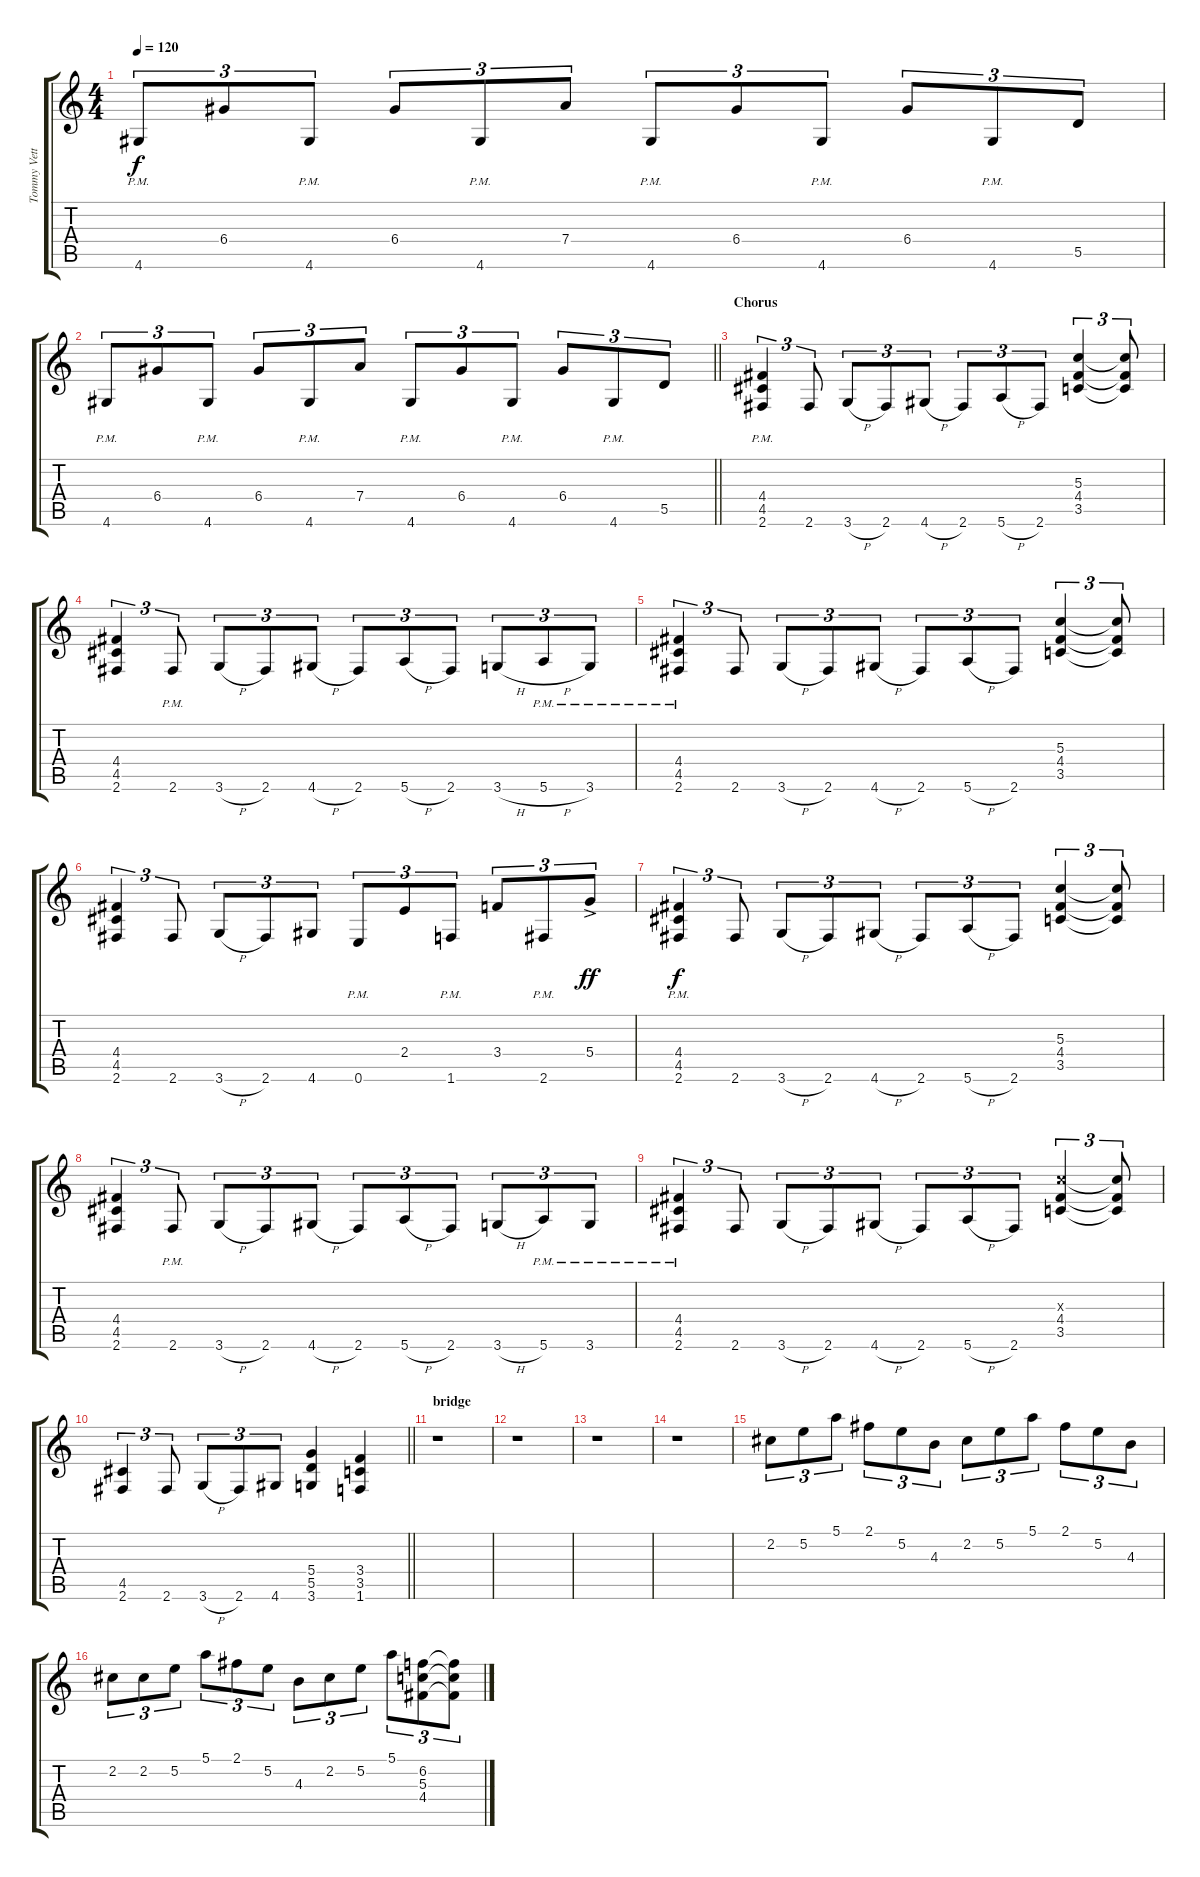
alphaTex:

\track ("Tommy Vetterli 2" "Tommy Vett") {instrument overdrivenguitar}
\staff {score tabs}
\tuning (E4 B3 G3 D3 A2 E2) {hide}
\ts (4 4)
\tempo 120
\clef g2
\ks c
4.6{pm}.8{tu (3 2) dy f} 6.4.8{tu (3 2)} 4.6{pm}.8{tu (3 2)} 6.4.8{tu (3 2)} 4.6{pm}.8{tu (3 2)} 7.4.8{tu (3 2)} 4.6{pm}.8{tu (3 2)} 6.4.8{tu (3 2)} 4.6{pm}.8{tu (3 2)} 6.4.8{tu (3 2)} 4.6{pm}.8{tu (3 2)} 5.5.8{tu (3 2)} |
\barLineRight lightlight
4.6{pm}.8{tu (3 2)} 6.4.8{tu (3 2)} 4.6{pm}.8{tu (3 2)} 6.4.8{tu (3 2)} 4.6{pm}.8{tu (3 2)} 7.4.8{tu (3 2)} 4.6{pm}.8{tu (3 2)} 6.4.8{tu (3 2)} 4.6{pm}.8{tu (3 2)} 6.4.8{tu (3 2)} 4.6{pm}.8{tu (3 2)} 5.5.8{tu (3 2)} |
\section ("" "Chorus")
(4.4{pm} 4.5 2.6).4{tu (3 2)} 2.6.8{tu (3 2)} 3.6{h}.8{tu (3 2)} 2.6.8{tu (3 2)} 4.6{h}.8{tu (3 2)} 2.6.8{tu (3 2)} 5.6{h}.8{tu (3 2)} 2.6.8{tu (3 2)} (5.3 4.4 3.5).4{tu (3 2)} (5.3{t} 4.4{t} 3.5{t}).8{tu (3 2)} |
(4.4 4.5 2.6).4{tu (3 2)} 2.6{pm}.8{tu (3 2)} 3.6{h}.8{tu (3 2)} 2.6.8{tu (3 2)} 4.6{h}.8{tu (3 2)} 2.6.8{tu (3 2)} 5.6{h}.8{tu (3 2)} 2.6.8{tu (3 2)} 3.6{h}.8{tu (3 2)} 5.6{h pm}.8{tu (3 2)} 3.6{pm}.8{tu (3 2)} |
(4.4{pm} 4.5 2.6).4{tu (3 2)} 2.6.8{tu (3 2)} 3.6{h}.8{tu (3 2)} 2.6.8{tu (3 2)} 4.6{h}.8{tu (3 2)} 2.6.8{tu (3 2)} 5.6{h}.8{tu (3 2)} 2.6.8{tu (3 2)} (5.3 4.4 3.5).4{tu (3 2)} (5.3{t} 4.4{t} 3.5{t}).8{tu (3 2)} |
(4.4 4.5 2.6).4{tu (3 2)} 2.6.8{tu (3 2)} 3.6{h}.8{tu (3 2)} 2.6.8{tu (3 2)} 4.6.8{tu (3 2)} 0.6{pm}.8{tu (3 2)} 2.4.8{tu (3 2)} 1.6{pm}.8{tu (3 2)} 3.4.8{tu (3 2)} 2.6{pm}.8{tu (3 2)} 5.4{ac}.8{tu (3 2) dy ff} |
(4.4{pm} 4.5 2.6).4{tu (3 2) dy f} 2.6.8{tu (3 2)} 3.6{h}.8{tu (3 2)} 2.6.8{tu (3 2)} 4.6{h}.8{tu (3 2)} 2.6.8{tu (3 2)} 5.6{h}.8{tu (3 2)} 2.6.8{tu (3 2)} (5.3 4.4 3.5).4{tu (3 2)} (5.3{t} 4.4{t} 3.5{t}).8{tu (3 2)} |
(4.4 4.5 2.6).4{tu (3 2)} 2.6{pm}.8{tu (3 2)} 3.6{h}.8{tu (3 2)} 2.6.8{tu (3 2)} 4.6{h}.8{tu (3 2)} 2.6.8{tu (3 2)} 5.6{h}.8{tu (3 2)} 2.6.8{tu (3 2)} 3.6{h}.8{tu (3 2)} 5.6{pm}.8{tu (3 2)} 3.6{pm}.8{tu (3 2)} |
(4.4{pm} 4.5 2.6).4{tu (3 2)} 2.6.8{tu (3 2)} 3.6{h}.8{tu (3 2)} 2.6.8{tu (3 2)} 4.6{h}.8{tu (3 2)} 2.6.8{tu (3 2)} 5.6{h}.8{tu (3 2)} 2.6.8{tu (3 2)} (5.3{x} 4.4 3.5).4{tu (3 2)} (5.3{t} 4.4{t} 3.5{t}).8{tu (3 2)} |
\barLineRight lightlight
(4.5 2.6).4{tu (3 2)} 2.6.8{tu (3 2)} 3.6{h}.8{tu (3 2)} 2.6.8{tu (3 2)} 4.6.8{tu (3 2)} (5.4 5.5 3.6).4 (3.4 3.5 1.6).4 |
\section ("" "bridge")
r.1 |
r.1 |
r.1 |
r.1 |
2.2.8{tu (3 2)} 5.2.8{tu (3 2)} 5.1.8{tu (3 2)} 2.1.8{tu (3 2)} 5.2.8{tu (3 2)} 4.3.8{tu (3 2)} 2.2.8{tu (3 2)} 5.2.8{tu (3 2)} 5.1.8{tu (3 2)} 2.1.8{tu (3 2)} 5.2.8{tu (3 2)} 4.3.8{tu (3 2)} |
2.2.8{tu (3 2)} 2.2.8{tu (3 2)} 5.2.8{tu (3 2)} 5.1.8{tu (3 2)} 2.1.8{tu (3 2)} 5.2.8{tu (3 2)} 4.3.8{tu (3 2)} 2.2.8{tu (3 2)} 5.2.8{tu (3 2)} 5.1.8{tu (3 2)} (6.2 5.3 4.4).8{tu (3 2)} (6.2{t} 5.3{t} 4.4{t}).8{tu (3 2)}
